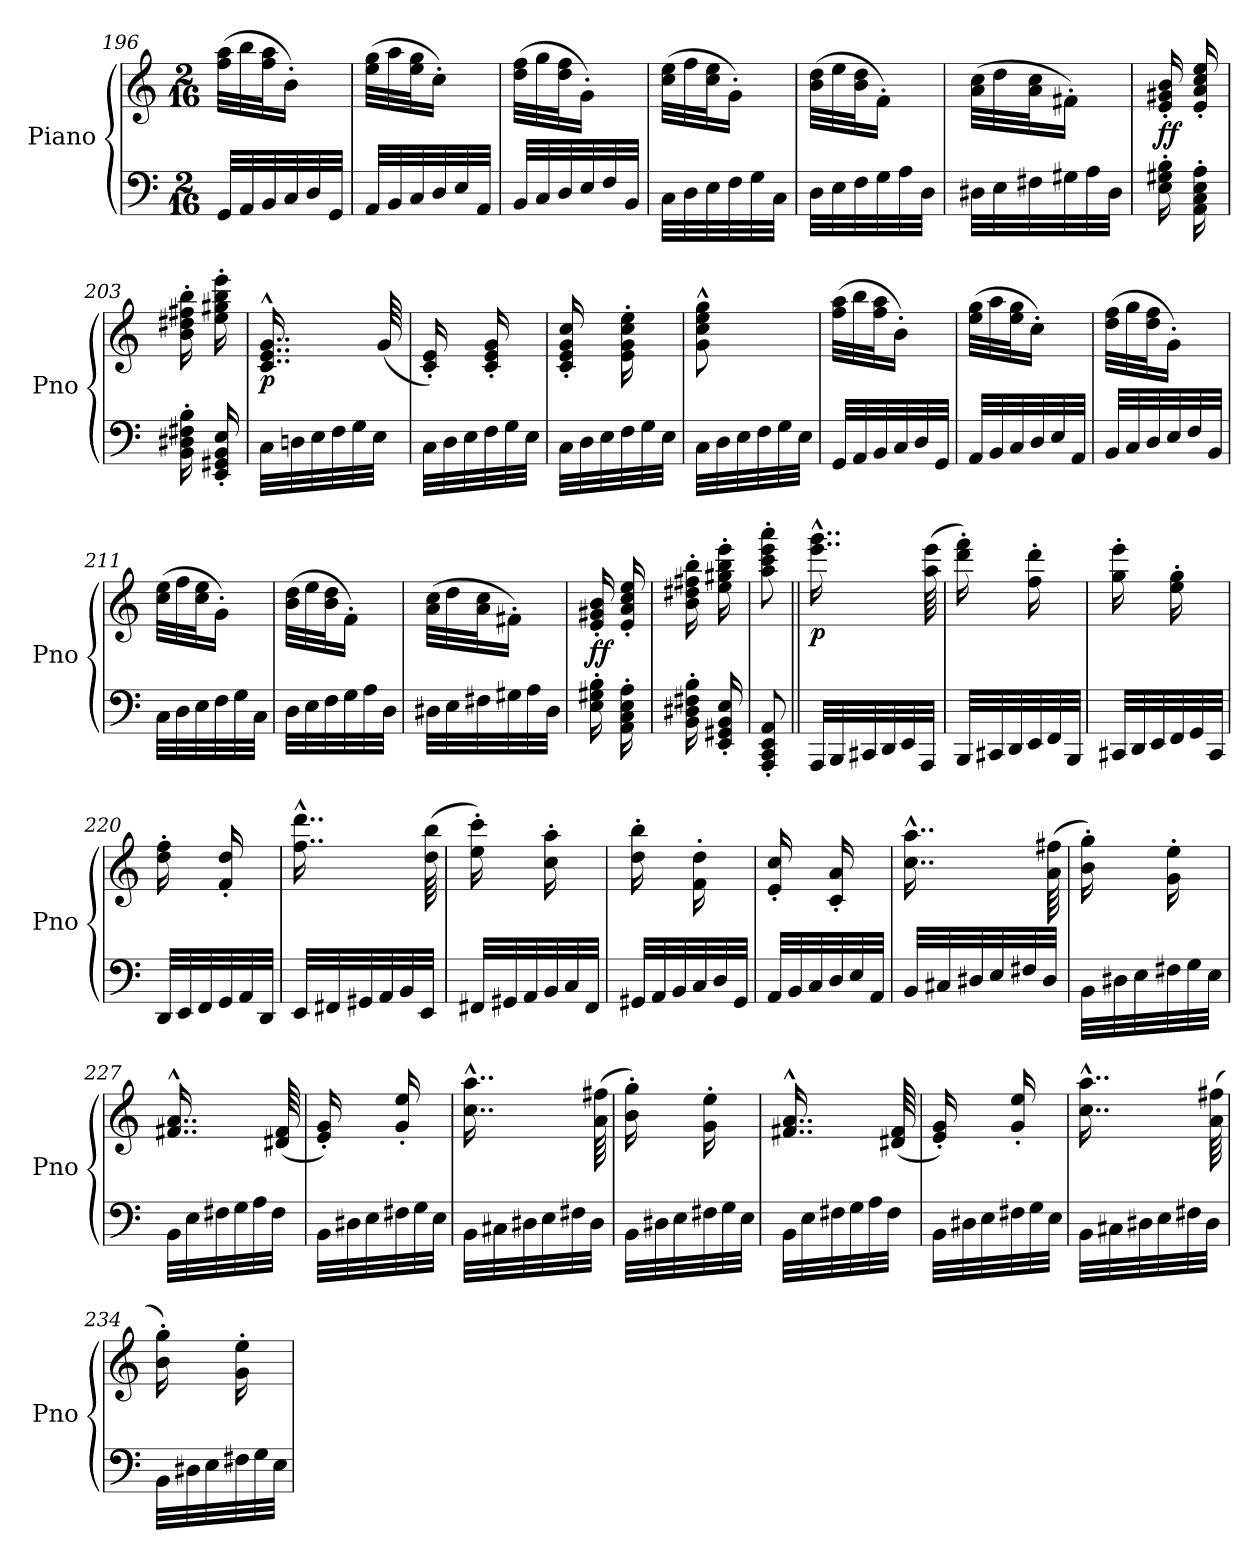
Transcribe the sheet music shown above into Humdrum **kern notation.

**kern	**kern	**dynam
*part1	*part1	*part1
*staff2	*staff1	*staff1/2
*I"Piano	*	*
*I'Pno	*	*
*clefF4	*clefG2	*
*k[]	*k[]	*
*M2/16	*M2/16	*
*Xtuplet	*Xtuplet	*
=196	=196	=196
48GG\LLL	(>48ff\ 48aa\LLL	.
48AA/	48bb\	.
48BB/	48ff\ 48aa\J	.
48C/	16b'\JJ)	.
48D/	.	.
48GG/JJJ	.	.
=197	=197	=197
48AA/LLL	(>48ee\ 48gg\LLL	.
48BB/	48aa\	.
48C/	48ee\ 48gg\J	.
48D/	16cc'\JJ)	.
48E/	.	.
48AA/JJJ	.	.
=198	=198	=198
48BB/LLL	(>48dd\ 48ff\LLL	.
48C/	48gg\	.
48D/	48dd\ 48ff\J	.
48E/	16g'\JJ)	.
48F/	.	.
48BB/JJJ	.	.
=199	=199	=199
48C\LLL	(>48cc\ 48ee\LLL	.
48D\	48ff\	.
48E\	48cc\ 48ee\J	.
48F\	16g'\JJ)	.
48G\	.	.
48C\JJJ	.	.
=200	=200	=200
48D\LLL	(>48b\ 48dd\LLL	.
48E\	48ee\	.
48F\	48b\ 48dd\J	.
48G\	16f'\JJ)	.
48A\	.	.
48D\JJJ	.	.
!!LO:LB:g=z
=201	=201	=201
48D#X\LLL	(>48a\ 48cc\LLL	.
48E\	48dd\	.
48F#X\	48a\ 48cc\J	.
48G#X\	16f#X'\JJ)	.
48A\	.	.
48D#\JJJ	.	.
=202	=202	=202
!	!	!LO:DY:b
16E\' 16G#X\' 16B\'	16e/' 16g#X/' 16b/'	ff
16AA\' 16C\' 16E\' 16A\'	16e/' 16a/' 16cc/' 16ee/'	.
=203	=203	=203
16BB\' 16D#X\' 16F#X\' 16B\'	16b\' 16dd#X\' 16ff#X\' 16bb\'	.
16EE/' 16GG#X/' 16BB/' 16E/'	16ee\' 16gg#X\' 16bb\' 16eee\'	.
=204	=204	=204
!	!	!LO:DY:b
48C\LLL	16..c/^^ 16..e/^^ 16..g/^^	p
48Dn\	.	.
48E\	.	.
48F\	.	.
48G\	.	.
48E\JJJ	.	.
.	(>64g/	.
=205	=205	=205
48C\LLL	16c/' 16e/')	.
48D\	.	.
48E\	.	.
48F\	16c/' 16e/' 16g/'	.
48G\	.	.
48E\JJJ	.	.
=206	=206	=206
48C\LLL	16c/' 16e/' 16g/' 16cc/'	.
48D\	.	.
48E\	.	.
48F\	16e\' 16g\' 16cc\' 16ee\'	.
48G\	.	.
48E\JJJ	.	.
!!LO:PB:g=z
=207	=207	=207
48C\LLL	8g\^^ 8cc\^^ 8ee\^^ 8gg\^^	.
48D\	.	.
48E\	.	.
48F\	.	.
48G\	.	.
48E\JJJ	.	.
=208	=208	=208
48GG/LLL	(>48ff\ 48aa\LLL	.
48AA/	48bb\	.
48BB/	48ff\ 48aa\J	.
48C/	16b'\JJ)	.
48D/	.	.
48GG/JJJ	.	.
=209	=209	=209
48AA/LLL	(>48ee\ 48gg\LLL	.
48BB/	48aa\	.
48C/	48ee\ 48gg\J	.
48D/	16cc'\JJ)	.
48E/	.	.
48AA/JJJ	.	.
=210	=210	=210
48BB/LLL	(>48dd\ 48ff\LLL	.
48C/	48gg\	.
48D/	48dd\ 48ff\J	.
48E/	16g'\JJ)	.
48F/	.	.
48BB/JJJ	.	.
=211	=211	=211
48C\LLL	(>48cc\ 48ee\LLL	.
48D\	48ff\	.
48E\	48cc\ 48ee\J	.
48F\	16g'\JJ)	.
48G\	.	.
48C\JJJ	.	.
=212	=212	=212
48D\LLL	(>48b\ 48dd\LLL	.
48E\	48ee\	.
48F\	48b\ 48dd\J	.
48G\	16f'\JJ)	.
48A\	.	.
48D\JJJ	.	.
!!LO:LB:g=z
=213	=213	=213
48D#X\LLL	(>48a\ 48cc\LLL	.
48E\	48dd\	.
48F#X\	48a\ 48cc\J	.
48G#X\	16f#X'\JJ)	.
48A\	.	.
48D#\JJJ	.	.
=214	=214	=214
!	!	!LO:DY:b
16E\' 16G#X\' 16B\'	16e/' 16g#X/' 16b/'	ff
16AA\' 16C\' 16E\' 16A\'	16e/' 16a/' 16cc/' 16ee/'	.
=215	=215	=215
16BB\' 16D#X\' 16F#X\' 16B\'	16b\' 16dd#X\' 16ff#X\' 16bb\'	.
16EE/' 16GG#X/' 16BB/' 16E/'	16ee\' 16gg#X\' 16bb\' 16eee\'	.
=216	=216	=216
8AAA/' 8CC/' 8EE/' 8AA/'	8aa\' 8ccc\' 8eee\' 8aaa\'	.
=217||	=217||	=217||
!	!	!LO:DY:b
48AAA/LLL	16..eee\^^ 16..ggg\^^	p
48BBB/	.	.
48CC#X/	.	.
48DD/	.	.
48EE/	.	.
48AAA/JJJ	.	.
.	(>64aa\ 64eee\	.
=218	=218	=218
48BBB/LLL	16ddd\' 16fff\')	.
48CC#X/	.	.
48DD/	.	.
48EE/	16ff\' 16ddd\'	.
48FF/	.	.
48BBB/JJJ	.	.
=219	=219	=219
48CC#X/LLL	16gg\' 16eee\'	.
48DD/	.	.
48EE/	.	.
48FF/	16ee\' 16gg\'	.
48GG/	.	.
48CC#/JJJ	.	.
!!LO:LB:g=z
=220	=220	=220
48DD/LLL	16dd\' 16ff\'	.
48EE/	.	.
48FF/	.	.
48GG/	16f/' 16dd/'	.
48AA/	.	.
48DD/JJJ	.	.
=221	=221	=221
48EE/LLL	16..ff\^^ 16..ddd\^^	.
48FF#X/	.	.
48GG#X/	.	.
48AA/	.	.
48BB/	.	.
48EE/JJJ	.	.
.	(>64dd\ 64bb\	.
=222	=222	=222
48FF#X/LLL	16ee\' 16ccc\')	.
48GG#X/	.	.
48AA/	.	.
48BB/	16cc\' 16aa\'	.
48C/	.	.
48FF#/JJJ	.	.
=223	=223	=223
48GG#X/LLL	16dd\' 16bb\'	.
48AA/	.	.
48BB/	.	.
48C/	16f\' 16dd\'	.
48D/	.	.
48GG#/JJJ	.	.
=224	=224	=224
48AA/LLL	16e/' 16cc/'	.
48BB/	.	.
48C/	.	.
48D/	16c/' 16a/'	.
48E/	.	.
48AA/JJJ	.	.
=225	=225	=225
48BB/LLL	16..cc\^^ 16..aa\^^	.
48C#X/	.	.
48D#X/	.	.
48E/	.	.
48F#X/	.	.
48D#/JJJ	.	.
.	(>64a\ 64ff#X\	.
!!LO:LB:g=z
=226	=226	=226
48BB\LLL	16b\' 16gg\')	.
48D#X\	.	.
48E\	.	.
48F#X\	16g\' 16ee\'	.
48G\	.	.
48E\JJJ	.	.
=227	=227	=227
48BB\LLL	16..f#X/^^ 16..a/^^	.
48E\	.	.
48F#X\	.	.
48G\	.	.
48A\	.	.
48F#\JJJ	.	.
.	(<64d#X/ 64f#/	.
=228	=228	=228
48BB\LLL	16e/' 16g/')	.
48D#X\	.	.
48E\	.	.
48F#X\	16g/' 16ee/'	.
48G\	.	.
48E\JJJ	.	.
=229	=229	=229
48BB\LLL	16..cc\^^ 16..aa\^^	.
48C#X\	.	.
48D#X\	.	.
48E\	.	.
48F#X\	.	.
48D#\JJJ	.	.
.	(>64a\ 64ff#X\	.
=230	=230	=230
48BB\LLL	16b\' 16gg\')	.
48D#X\	.	.
48E\	.	.
48F#X\	16g\' 16ee\'	.
48G\	.	.
48E\JJJ	.	.
=231	=231	=231
48BB\LLL	16..f#X/^^ 16..a/^^	.
48E\	.	.
48F#X\	.	.
48G\	.	.
48A\	.	.
48F#\JJJ	.	.
.	(<64d#X/ 64f#/	.
!!LO:LB:g=z
=232	=232	=232
48BB\LLL	16e/' 16g/')	.
48D#X\	.	.
48E\	.	.
48F#X\	16g/' 16ee/'	.
48G\	.	.
48E\JJJ	.	.
=233	=233	=233
48BB\LLL	16..cc\^^ 16..aa\^^	.
48C#X\	.	.
48D#X\	.	.
48E\	.	.
48F#X\	.	.
48D#\JJJ	.	.
.	(>64a\ 64ff#X\	.
=234	=234	=234
48BB\LLL	16b\' 16gg\')	.
48D#X\	.	.
48E\	.	.
48F#X\	16g\' 16ee\'	.
48G\	.	.
48E\JJJ	.	.
=	=	=
*-	*-	*-
